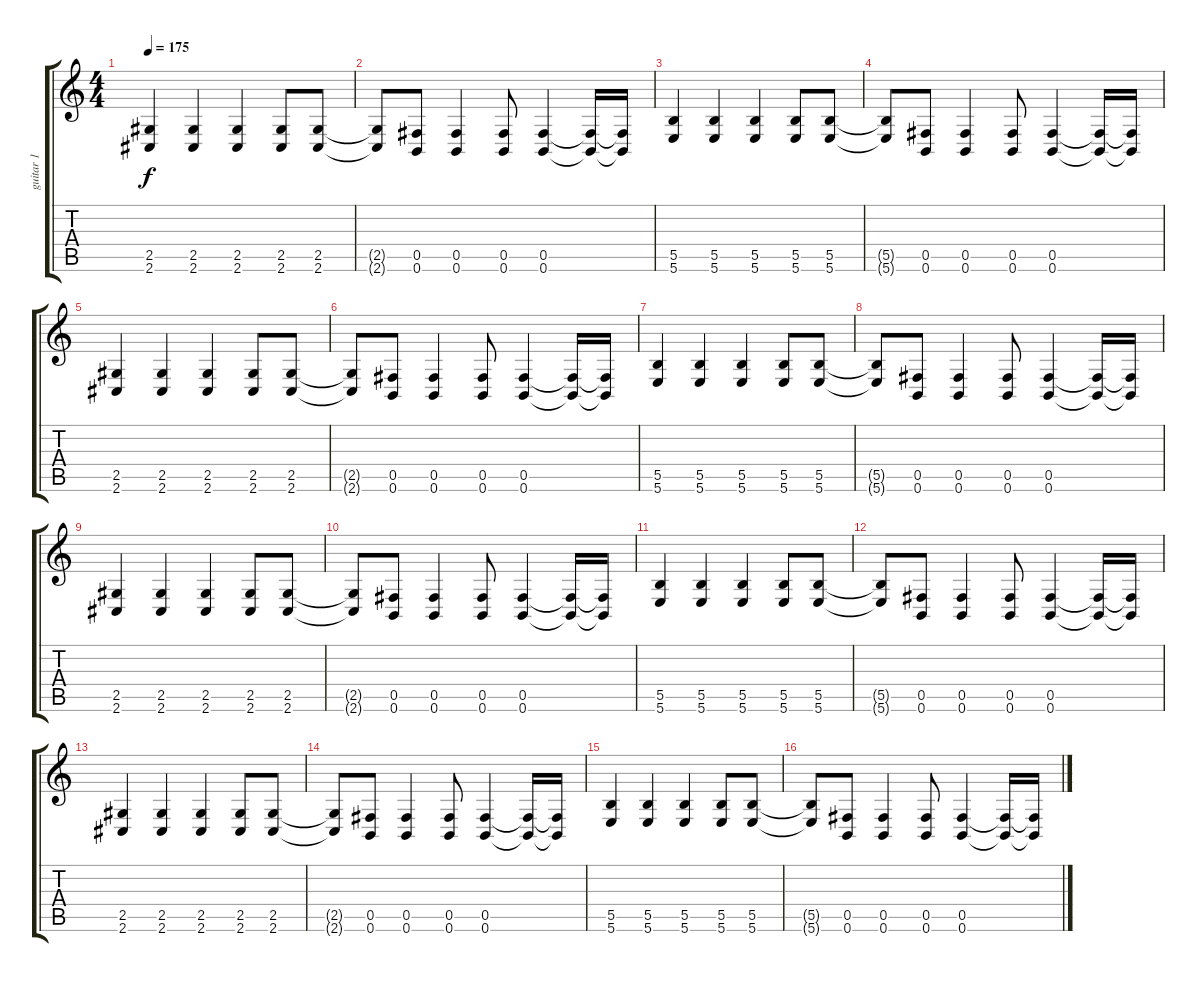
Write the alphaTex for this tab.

\track ("guitar 1" "guitar 1") {instrument distortionguitar}
\staff {score tabs}
\tuning (Db4 Ab3 E3 B2 Gb2 B1) {hide}
\ts (4 4)
\tempo 175
\clef g2
\ks c
(2.5 2.6).4{dy f} (2.5 2.6).4 (2.5 2.6).4 (2.5 2.6).8 (2.5 2.6).8 |
(2.5{t} 2.6{t}).8 (0.5 0.6).8 (0.5 0.6).4 (0.5 0.6).8 (0.5 0.6).4 (0.5{t} 0.6{t}).16 (0.5{t} 0.6{t}).16 |
(5.5 5.6).4 (5.5 5.6).4 (5.5 5.6).4 (5.5 5.6).8 (5.5 5.6).8 |
(5.5{t} 5.6{t}).8 (0.5 0.6).8 (0.5 0.6).4 (0.5 0.6).8 (0.5 0.6).4 (0.5{t} 0.6{t}).16 (0.5{t} 0.6{t}).16 |
(2.5 2.6).4 (2.5 2.6).4 (2.5 2.6).4 (2.5 2.6).8 (2.5 2.6).8 |
(2.5{t} 2.6{t}).8 (0.5 0.6).8 (0.5 0.6).4 (0.5 0.6).8 (0.5 0.6).4 (0.5{t} 0.6{t}).16 (0.5{t} 0.6{t}).16 |
(5.5 5.6).4 (5.5 5.6).4 (5.5 5.6).4 (5.5 5.6).8 (5.5 5.6).8 |
(5.5{t} 5.6{t}).8 (0.5 0.6).8 (0.5 0.6).4 (0.5 0.6).8 (0.5 0.6).4 (0.5{t} 0.6{t}).16 (0.5{t} 0.6{t}).16 |
(2.5 2.6).4 (2.5 2.6).4 (2.5 2.6).4 (2.5 2.6).8 (2.5 2.6).8 |
(2.5{t} 2.6{t}).8 (0.5 0.6).8 (0.5 0.6).4 (0.5 0.6).8 (0.5 0.6).4 (0.5{t} 0.6{t}).16 (0.5{t} 0.6{t}).16 |
(5.5 5.6).4 (5.5 5.6).4 (5.5 5.6).4 (5.5 5.6).8 (5.5 5.6).8 |
(5.5{t} 5.6{t}).8 (0.5 0.6).8 (0.5 0.6).4 (0.5 0.6).8 (0.5 0.6).4 (0.5{t} 0.6{t}).16 (0.5{t} 0.6{t}).16 |
(2.5 2.6).4 (2.5 2.6).4 (2.5 2.6).4 (2.5 2.6).8 (2.5 2.6).8 |
(2.5{t} 2.6{t}).8 (0.5 0.6).8 (0.5 0.6).4 (0.5 0.6).8 (0.5 0.6).4 (0.5{t} 0.6{t}).16 (0.5{t} 0.6{t}).16 |
(5.5 5.6).4 (5.5 5.6).4 (5.5 5.6).4 (5.5 5.6).8 (5.5 5.6).8 |
(5.5{t} 5.6{t}).8 (0.5 0.6).8 (0.5 0.6).4 (0.5 0.6).8 (0.5 0.6).4 (0.5{t} 0.6{t}).16 (0.5{t} 0.6{t}).16
